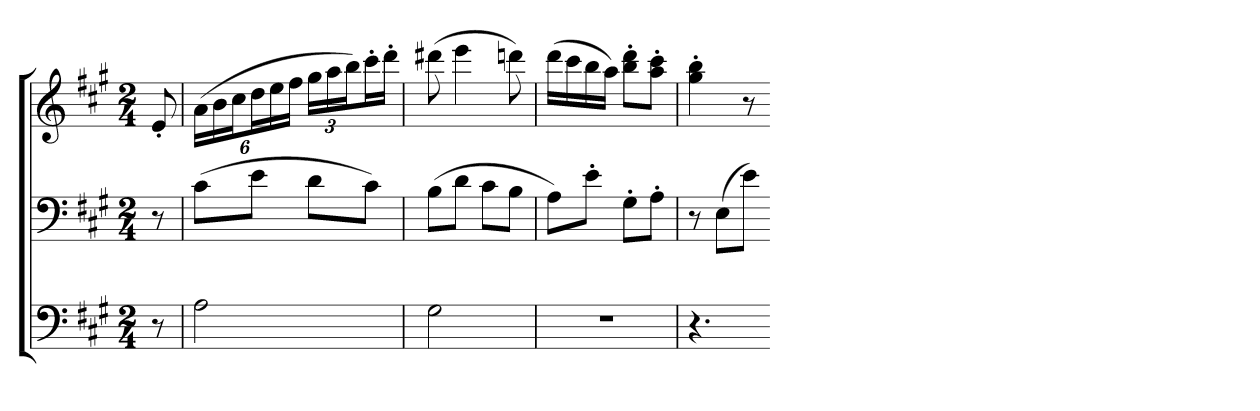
**kern	**kern	**kern
*part3	*part2	*part1
*staff3	*staff2	*staff1
*clefF4	*clefF4	*clefG2
*k[f#c#g#]	*k[f#c#g#]	*k[f#c#g#]
*A:	*A:	*A:
*M2/4	*M2/4	*M2/4
=	=	=
8r	8r	8e'
=116	=116	=116
2A	(8c#L	(24aLL
.	.	24b
.	.	24cc#J
.	8eJ	24ddL
.	.	24ee
.	.	24ff#JJ
.	8dL	24gg#LL
.	.	24aa
.	.	24bbJ)
.	8c#J)	16ccc#'L
.	.	16ddd'JJ
=117	=117	=117
2G#	(8BL	(8ddd#X
.	8dJ	4eee
.	8c#L	.
.	8BJ	8dddn)
=118	=118	=118
2r	8AL)	(16dddLL
.	.	16ccc#
.	8e'J	16bb
.	.	16aaJJ)
.	8G#'L	8bb' 8ddd'L
.	8A'J	8aa' 8ccc#'J
=119	=119	=119
4.r	8r	4gg#' 4bb'
.	(8EL	.
.	8eJ)	8r
=-	=-	=-
*-	*-	*-
